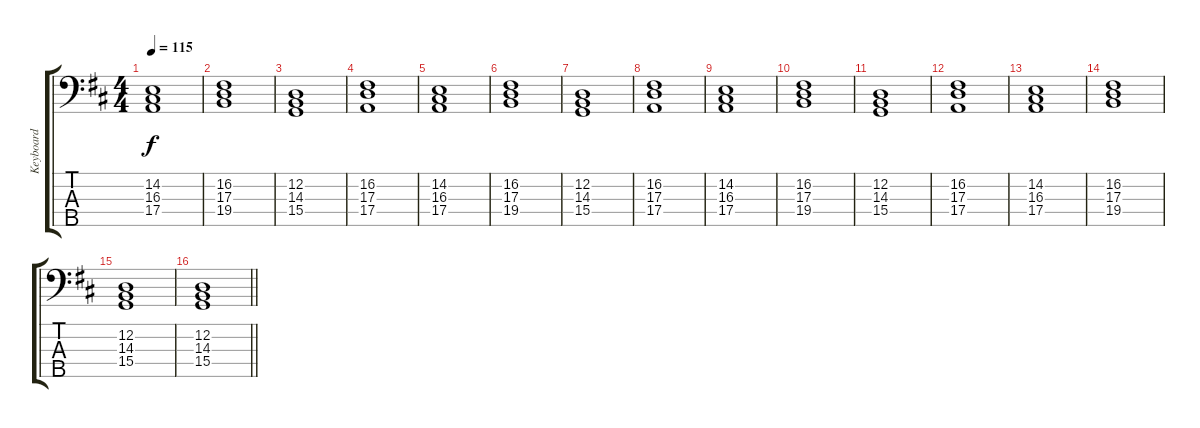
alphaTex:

\track ("Keyboard" "Keyboard") {instrument brasssection}
\staff {score tabs}
\tuning (G2 D2 A1 E1 B0) {hide}
\ts (4 4)
\tempo 115
\clef f4
\ks d
(14.2 16.3 17.4).1{dy f} |
(16.2 17.3 19.4).1 |
(12.2 14.3 15.4).1 |
(16.2 17.3 17.4).1 |
(14.2 16.3 17.4).1 |
(16.2 17.3 19.4).1 |
(12.2 14.3 15.4).1 |
(16.2 17.3 17.4).1 |
(14.2 16.3 17.4).1 |
(16.2 17.3 19.4).1 |
(12.2 14.3 15.4).1 |
(16.2 17.3 17.4).1 |
(14.2 16.3 17.4).1 |
(16.2 17.3 19.4).1 |
(12.2 14.3 15.4).1 |
\barLineRight lightlight
(12.2 14.3 15.4).1
